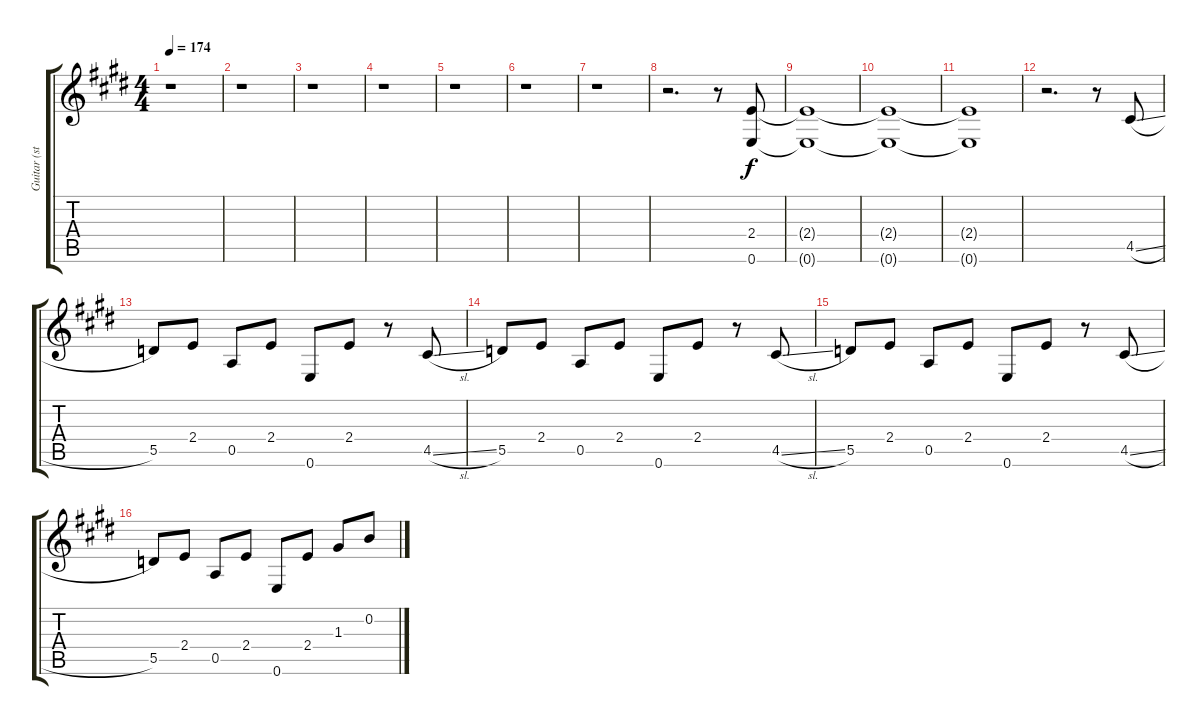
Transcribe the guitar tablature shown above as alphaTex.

\track ("Guitar (std-tune)" "Guitar (st") {instrument overdrivenguitar}
\staff {score tabs}
\tuning (E4 B3 G3 D3 A2 E2) {hide}
\ts (4 4)
\tempo 174
\clef g2
\ks e
r.1{dy f instrument overdrivenguitar} |
r.1 |
r.1 |
r.1 |
r.1 |
r.1 |
r.1 |
\ks c#minor
r.2{d} r.8 (2.4 0.6).8 |
(2.4{t} 0.6{t}).1 |
(2.4{t} 0.6{t}).1 |
(2.4{t} 0.6{t}).1 |
\ks e
r.2{d} r.8 4.5{sl}.8 |
\ks c#minor
5.5.8 2.4.8 0.5.8 2.4.8 0.6.8 2.4.8 r.8 4.5{sl}.8 |
5.5.8 2.4.8 0.5.8 2.4.8 0.6.8 2.4.8 r.8 4.5{sl}.8 |
5.5.8 2.4.8 0.5.8 2.4.8 0.6.8 2.4.8 r.8 4.5{sl}.8 |
\ks e
5.5.8 2.4.8 0.5.8 2.4.8 0.6.8 2.4.8 1.3.8 0.2.8
